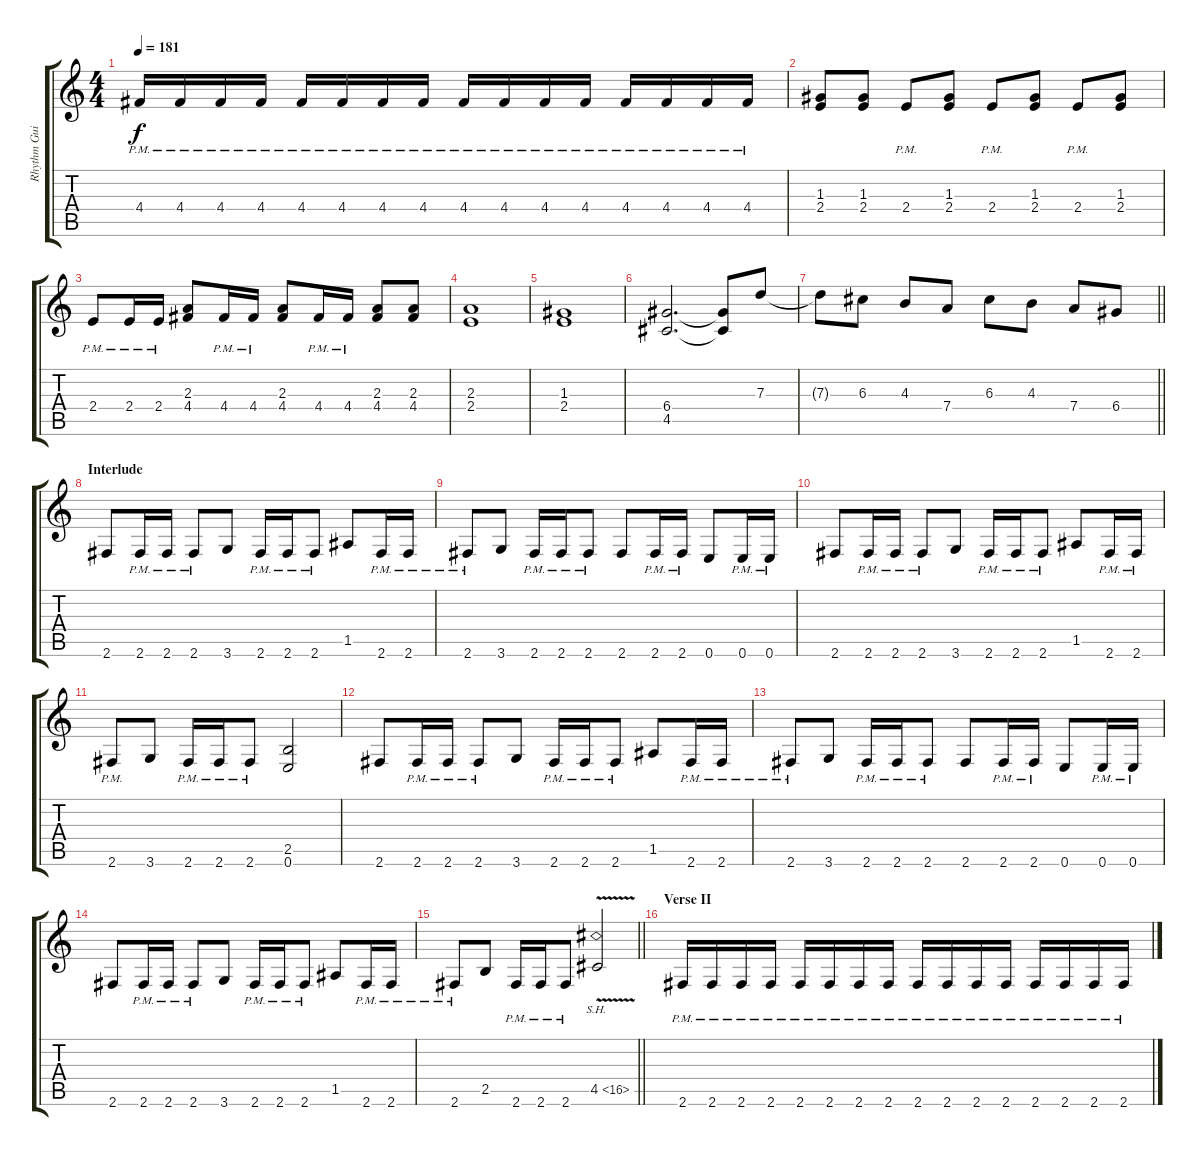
\track ("Rhythm Guitar II" "Rhythm Gui") {instrument overdrivenguitar}
\staff {score tabs}
\tuning (E4 B3 G3 D3 A2 E2) {hide}
\ts (4 4)
\tempo 181
\clef g2
\ks c
4.4{pm}.16{dy f} 4.4{pm}.16 4.4{pm}.16 4.4{pm}.16 4.4{pm}.16 4.4{pm}.16 4.4{pm}.16 4.4{pm}.16 4.4{pm}.16 4.4{pm}.16 4.4{pm}.16 4.4{pm}.16 4.4{pm}.16 4.4{pm}.16 4.4{pm}.16 4.4{pm}.16 |
(1.3 2.4).8 (1.3 2.4).8 2.4{pm}.8 (1.3 2.4).8 2.4{pm}.8 (1.3 2.4).8 2.4{pm}.8 (1.3 2.4).8 |
2.4{pm}.8 2.4{pm}.16 2.4{pm}.16 (2.3 4.4).8 4.4{pm}.16 4.4{pm}.16 (2.3 4.4).8 4.4{pm}.16 4.4{pm}.16 (2.3 4.4).8 (2.3 4.4).8 |
(2.3 2.4).1 |
(1.3 2.4).1 |
(6.4 4.5).2{d} (6.4{t} 4.5{t}).8 7.3.8 |
\barLineRight lightlight
7.3{t}.8 6.3.8 4.3.8 7.4.8 6.3.8 4.3.8 7.4.8 6.4.8 |
\section ("" "Interlude")
2.6.8 2.6{pm}.16 2.6{pm}.16 2.6{pm}.8 3.6.8 2.6{pm}.16 2.6{pm}.16 2.6{pm}.8 1.5.8 2.6{pm}.16 2.6{pm}.16 |
2.6{pm}.8 3.6.8 2.6{pm}.16 2.6{pm}.16 2.6{pm}.8 2.6.8 2.6{pm}.16 2.6{pm}.16 0.6.8 0.6{pm}.16 0.6{pm}.16 |
2.6.8 2.6{pm}.16 2.6{pm}.16 2.6{pm}.8 3.6.8 2.6{pm}.16 2.6{pm}.16 2.6{pm}.8 1.5.8 2.6{pm}.16 2.6{pm}.16 |
2.6{pm}.8 3.6.8 2.6{pm}.16 2.6{pm}.16 2.6{pm}.8 (2.5 0.6).2 |
2.6.8 2.6{pm}.16 2.6{pm}.16 2.6{pm}.8 3.6.8 2.6{pm}.16 2.6{pm}.16 2.6{pm}.8 1.5.8 2.6{pm}.16 2.6{pm}.16 |
2.6{pm}.8 3.6.8 2.6{pm}.16 2.6{pm}.16 2.6{pm}.8 2.6.8 2.6{pm}.16 2.6{pm}.16 0.6.8 0.6{pm}.16 0.6{pm}.16 |
2.6.8 2.6{pm}.16 2.6{pm}.16 2.6{pm}.8 3.6.8 2.6{pm}.16 2.6{pm}.16 2.6{pm}.8 1.5.8 2.6{pm}.16 2.6{pm}.16 |
\barLineRight lightlight
2.6{pm}.8 2.5.8 2.6{pm}.16 2.6{pm}.16 2.6{pm}.8 4.5{sh 12 v}.2 |
\section ("" "Verse II")
2.6{pm}.16 2.6{pm}.16 2.6{pm}.16 2.6{pm}.16 2.6{pm}.16 2.6{pm}.16 2.6{pm}.16 2.6{pm}.16 2.6{pm}.16 2.6{pm}.16 2.6{pm}.16 2.6{pm}.16 2.6{pm}.16 2.6{pm}.16 2.6{pm}.16 2.6{pm}.16
